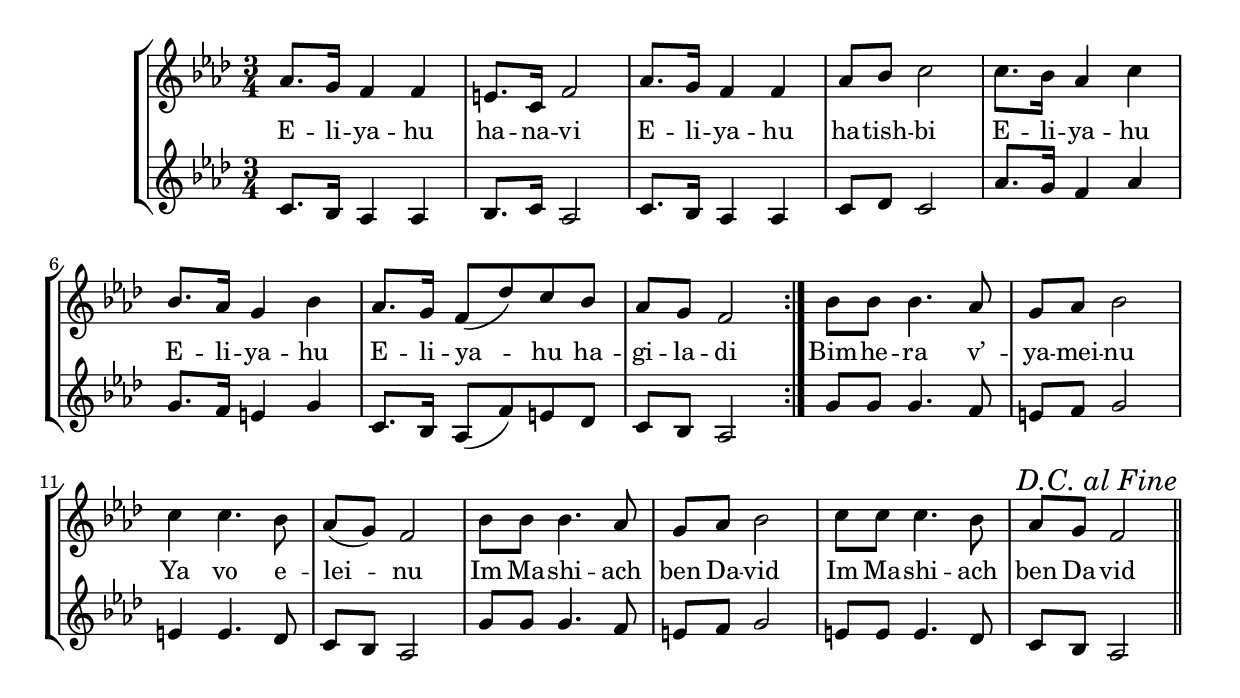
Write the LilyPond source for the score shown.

\version "2.13.54"

\include "defs.ly"


\new StaffGroup
<<
  \new Voice = "melody" \relative c' {
    \key f \minor
    \time 3/4
    \repeat volta 2 {
      as'8. g16 f4 f
      | e8. c16 f2
      | as8. g16 f4 f
      | as8 bes c2
      | c8. bes16 as4 c
      | bes8. as16 g4 bes
      | as8. g16 f8( des') c bes
      | as g f2
      \once \override Score.RehearsalMark #'break-visibility = #end-of-line-visible
      \once \override Score.RehearsalMark #'self-alignment-X = #RIGHT
      \mark \markup \italic "Fine"
    }
    
    bes8 bes bes4. as8
    | g8 as bes2
    | c4 c4. bes8
    | as8( g) f2
    | bes8 bes bes4. as8
    | g8 as bes2
    | c8 c c4. bes8
    | as8 g f2 \bar "||"
    \once \override Score.RehearsalMark #'self-alignment-X = #RIGHT
    \mark \markup \italic "D.C. al Fine"
  }
  
  \new Lyrics \with { \override VerticalAxisGroup #'staff-affinity = #CENTER }
  \lyricsto "melody" {
    E -- li -- ya -- hu ha -- na -- vi
    E -- li -- ya -- hu ha -- tish -- bi
    E -- li -- ya -- hu
    E -- li -- ya -- hu
    E -- li -- ya -- hu ha -- gi -- la -- di
    Bim -- he -- ra v’ -- ya -- mei -- nu
    Ya  vo e -- lei -- nu
    Im Ma -- shi -- ach ben Da -- vid Im Ma -- shi -- ach
    ben Da -- vid
  }
  
  \relative c' {
    \key f \minor
    \repeat volta 2 {
      c8. bes16 as4 as
      | bes8. c16 as2
      | c8. bes16 as4 as
      | c8 des c2
      | as'8. g16 f4 as
      | g8. f16 e4 g
      | c,8. bes16 as8( f') e des
      | c bes as2
    }
    g'8 g g4. f8
    | e8 f g2
    | e4 e4. des8
    | c8 bes as2
    | g'8 g g4. f8
    | e f g2
    | e8 e e4. des8
    | c bes as2
  }
>>
